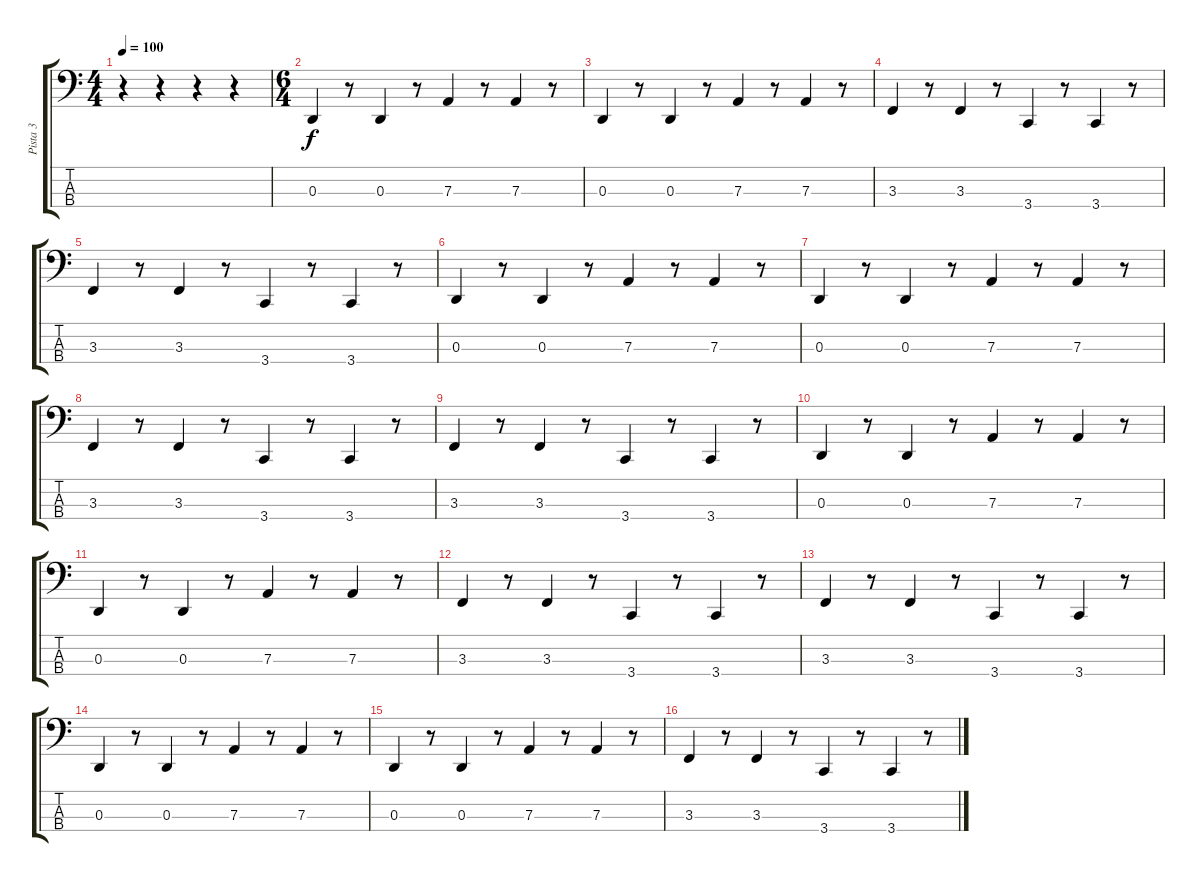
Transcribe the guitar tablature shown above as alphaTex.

\track ("Pista 3" "Pista 3") {instrument trombone}
\staff {score tabs}
\tuning (D3 A2 D2 A1) {hide}
\ts (4 4)
\tempo 100
\clef f4
\ks c
r.4{dy f instrument trombone} r.4 r.4 r.4 |
\ts (6 4)
0.3.4 r.8 0.3.4 r.8 7.3.4 r.8 7.3.4 r.8 |
0.3.4 r.8 0.3.4 r.8 7.3.4 r.8 7.3.4 r.8 |
3.3.4 r.8 3.3.4 r.8 3.4.4 r.8 3.4.4 r.8 |
3.3.4 r.8 3.3.4 r.8 3.4.4 r.8 3.4.4 r.8 |
0.3.4 r.8 0.3.4 r.8 7.3.4 r.8 7.3.4 r.8 |
0.3.4 r.8 0.3.4 r.8 7.3.4 r.8 7.3.4 r.8 |
3.3.4 r.8 3.3.4 r.8 3.4.4 r.8 3.4.4 r.8 |
3.3.4 r.8 3.3.4 r.8 3.4.4 r.8 3.4.4 r.8 |
0.3.4 r.8 0.3.4 r.8 7.3.4 r.8 7.3.4 r.8 |
0.3.4 r.8 0.3.4 r.8 7.3.4 r.8 7.3.4 r.8 |
3.3.4 r.8 3.3.4 r.8 3.4.4 r.8 3.4.4 r.8 |
3.3.4 r.8 3.3.4 r.8 3.4.4 r.8 3.4.4 r.8 |
0.3.4 r.8 0.3.4 r.8 7.3.4 r.8 7.3.4 r.8 |
0.3.4 r.8 0.3.4 r.8 7.3.4 r.8 7.3.4 r.8 |
3.3.4 r.8 3.3.4 r.8 3.4.4 r.8 3.4.4 r.8
